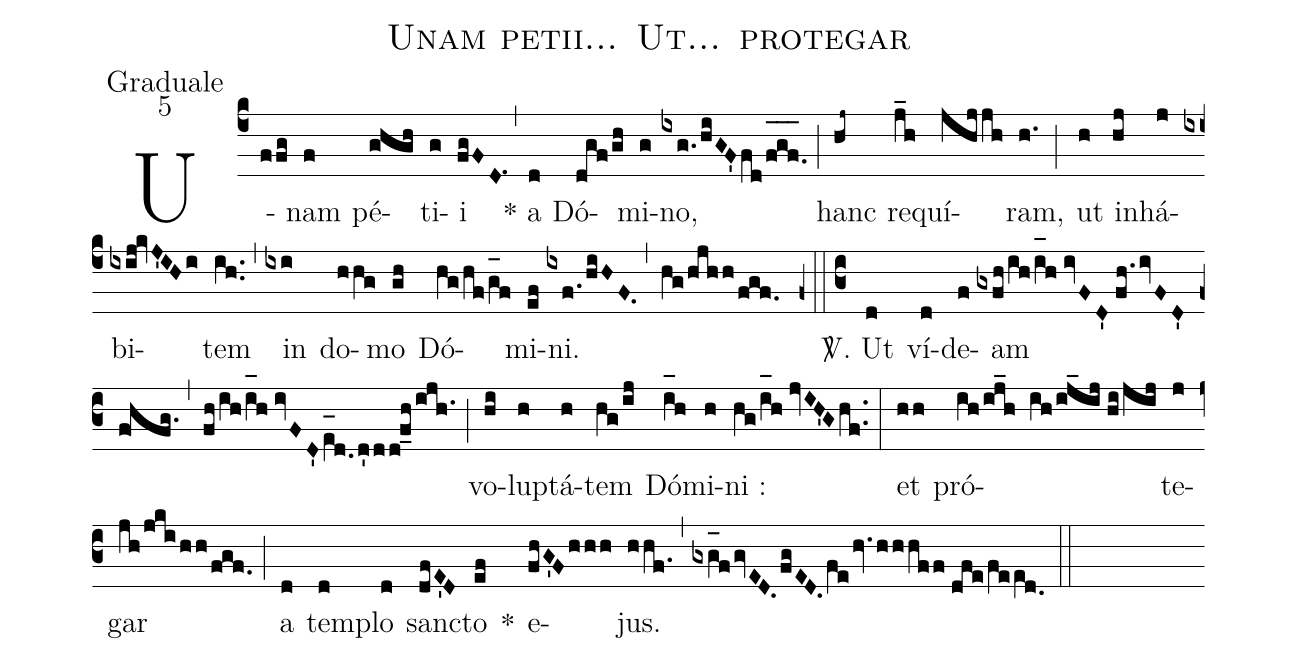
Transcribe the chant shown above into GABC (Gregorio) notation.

name:Unam petii... Ut... protegar;
office-part:Graduale;
mode:5;
%%
(c4) U(ffg)nam(f) pé(ghgh)ti(g)i(fgFD.1) (,) * a(d) Dó(dgf/gh)mi(g)no,(ixg./hiGF'fd/f_[oh:h]g_[oh:h]f._[oh:h]) (;) hanc(hj~) re(j_h)quí(jhjjh)ram,(h.) (;) ut(h) in(hj)há(j)bi(ixij!kvJ'IHi)tem(ih..) (,) in(ixi) do(hhg)mo(gh) Dó(hg/hf/g_[oh:h]f)mi(ef)ni.(ixf./hiHF.) (,) (hg/hjhh/fgf.) (z0::c3) <sp>V/</sp>. Ut(d) ví(d)de(f)am(gxfh/ih/i_[oh:h]h//ivFD'//fh.ivFD'f!hfg.) (,) (fh/ih/i_[oh:h]h//ivFD'e_[oh:h][ll:1]d.0d'dd!f_h/ijh.1) (;) vo(hi)lu(h)ptá(h)tem(hg/ij) Dó(i_[oh:h]h)mi(h)ni :(hg/i_[oh:h]h//jvIH'Ghf..) (:) et(hh) pró(ih/ij_h ih/ij_ij//hi/jij)te(j)gar(jh/jkihh/fgf.) (;) a(d) tem(d)plo(d) san(dfE'D)cto(ef) *() e(fhG'Fhhh)jus.(hhf.) (,) (gxg_[oh:h]fgvED.fgED.fehv.hhhff//dfe/fee[ll:1]d.0) (::)
